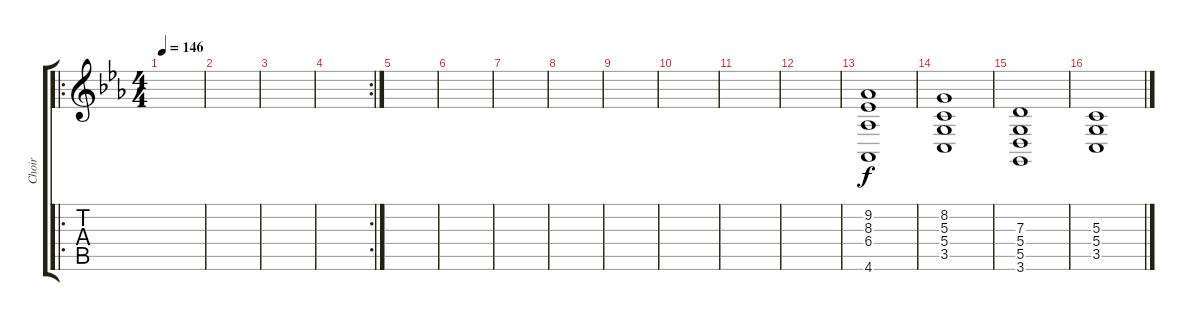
\track ("Choir" "Choir") {instrument choiraahs}
\staff {score tabs}
\tuning (E4 B3 G3 D3 A2 E2) {hide}
\ro
\ts (4 4)
\tempo 146
\clef g2
\ks cminor
|
|
|
\rc 2
|
|
|
|
|
|
|
|
|
(9.2 8.3 6.4 4.6).1 |
(8.2 5.3 5.4 3.5).1 |
(7.3 5.4 5.5 3.6).1 |
(5.3 5.4 3.5).1
